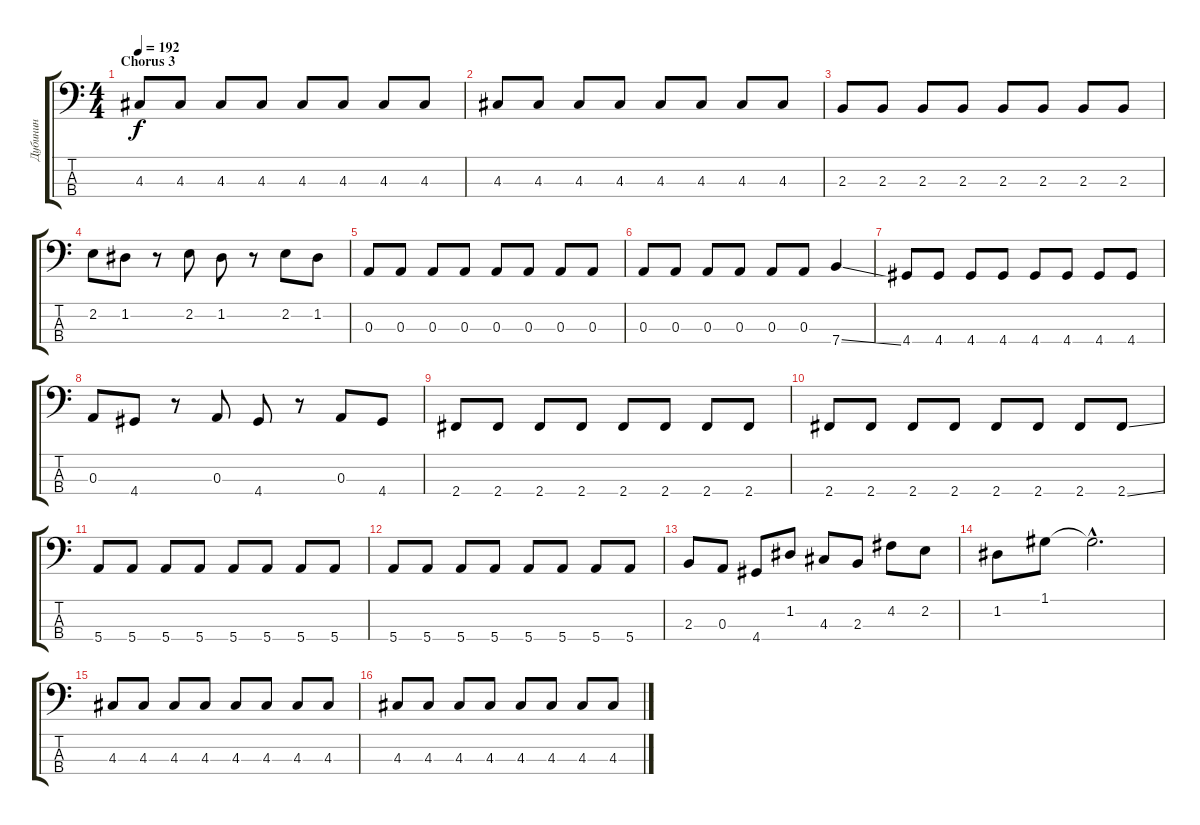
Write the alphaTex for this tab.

\track ("Дубинин" "Дубинин") {instrument electricbasspick}
\staff {score tabs}
\tuning (G2 D2 A1 E1) {hide}
\ts (4 4)
\section ("" "Chorus 3")
\tempo 192
\clef f4
\ks c
4.3.8{dy f} 4.3.8 4.3.8 4.3.8 4.3.8 4.3.8 4.3.8 4.3.8 |
4.3.8 4.3.8 4.3.8 4.3.8 4.3.8 4.3.8 4.3.8 4.3.8 |
2.3.8 2.3.8 2.3.8 2.3.8 2.3.8 2.3.8 2.3.8 2.3.8 |
2.2.8 1.2.8 r.8 2.2.8 1.2.8 r.8 2.2.8 1.2.8 |
0.3.8 0.3.8 0.3.8 0.3.8 0.3.8 0.3.8 0.3.8 0.3.8 |
0.3.8 0.3.8 0.3.8 0.3.8 0.3.8 0.3.8 7.4{ss}.4 |
4.4.8 4.4.8 4.4.8 4.4.8 4.4.8 4.4.8 4.4.8 4.4.8 |
0.3.8 4.4.8 r.8 0.3.8 4.4.8 r.8 0.3.8 4.4.8 |
2.4.8 2.4.8 2.4.8 2.4.8 2.4.8 2.4.8 2.4.8 2.4.8 |
2.4.8 2.4.8 2.4.8 2.4.8 2.4.8 2.4.8 2.4.8 2.4{ss}.8 |
5.4.8 5.4.8 5.4.8 5.4.8 5.4.8 5.4.8 5.4.8 5.4.8 |
5.4.8 5.4.8 5.4.8 5.4.8 5.4.8 5.4.8 5.4.8 5.4.8 |
2.3.8 0.3.8 4.4.8 1.2.8 4.3.8 2.3.8 4.2.8 2.2.8 |
1.2.8 1.1.8 1.1{hac t}.2{d} |
4.3.8 4.3.8 4.3.8 4.3.8 4.3.8 4.3.8 4.3.8 4.3.8 |
4.3.8 4.3.8 4.3.8 4.3.8 4.3.8 4.3.8 4.3.8 4.3.8
